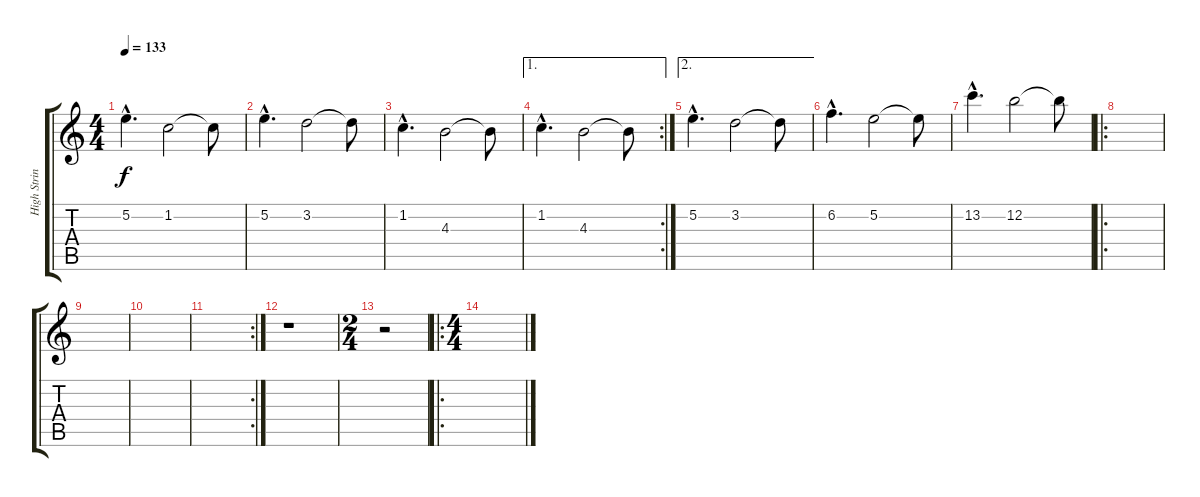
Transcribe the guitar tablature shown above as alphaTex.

\track ("High Strings" "High Strin") {instrument stringensemble1}
\staff {score tabs}
\tuning (E5 B4 G4 D4 A3 E3) {hide}
\ts (4 4)
\tempo 133
\clef g2
\ks c
5.2{hac}.4{d dy f} 1.2.2 1.2{t}.8 |
5.2{hac}.4{d} 3.2.2 3.2{t}.8 |
1.2{hac}.4{d} 4.3.2 4.3{t}.8 |
\ae 1
\rc 2
1.2{hac}.4{d} 4.3.2 4.3{t}.8 |
\ae 2
5.2{hac}.4{d} 3.2.2 3.2{t}.8 |
6.2{hac}.4{d} 5.2.2 5.2{t}.8 |
13.2{hac}.4{d} 12.2.2 12.2{t}.8 |
\ro
|
|
|
\rc 2
|
r.1 |
\ts (2 4)
r.2 |
\ro
\ts (4 4)
